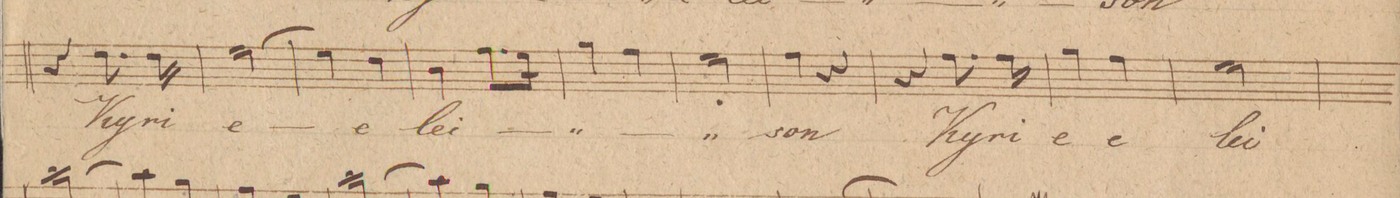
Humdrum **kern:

**kern	**text
*I"Tenore 1mo	*
*clefC4	*
*k[]	*
*M2/4	*
4r	.
8.c\	Ky-
16c\	-ri-
=55	=55
[2d\	-e
=56	=56
4d\]	.
4c\	e-
=57	=57
4A\	-lei-
8.e\L	.
16d\Jk	.
=58	=58
4f\	.
4e\	.
=59	=59
2d\	.
=60	=60
4e\	-son
4r	.
=61	=61
4r	.
8.e\	Ky-
16e\	-ri-
=62	=62
4f\	-e
4e\	e-
=63	=63
2d\	-lei-
=64	=64
*-	*-
